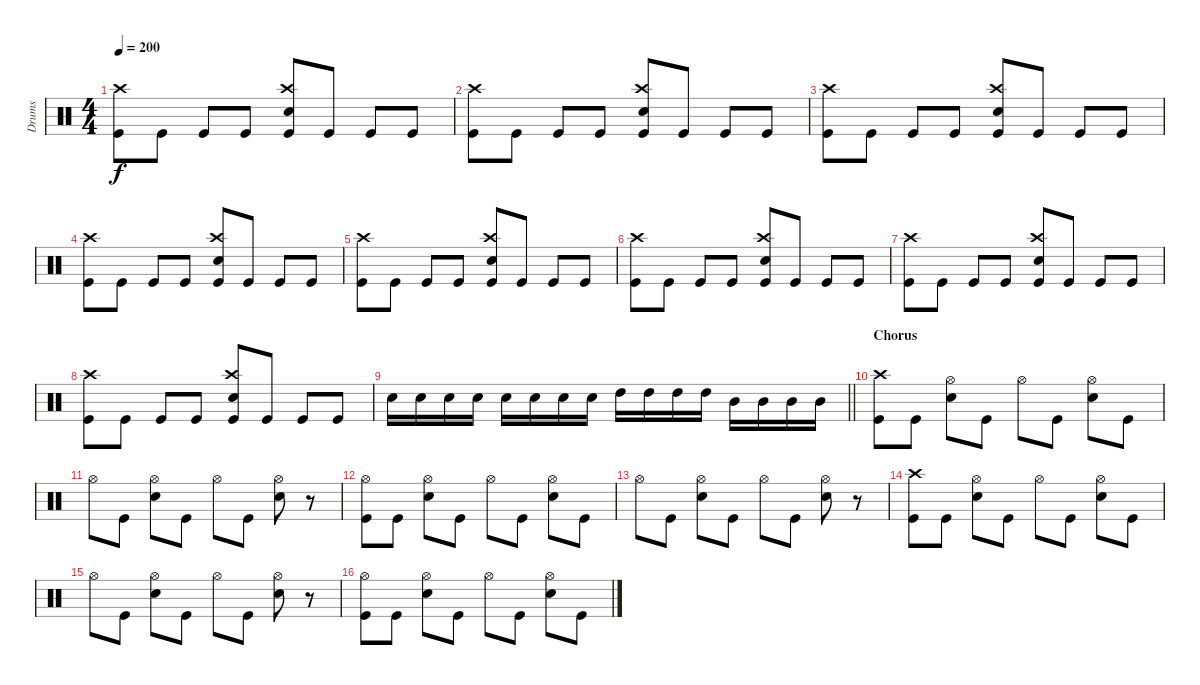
\track ("Drums" "Drums") {instrument percussion}
\staff {score}
\articulation defaults
\ts (4 4)
\tempo 200
\clef neutral
\ks c
("Kick (hit)" "Crash high (hit)").8{dy f} "Kick (hit)".8 "Kick (hit)".8 "Kick (hit)".8 ("Kick (hit)" "Snare (hit) 2" "Crash high (hit)").8 "Kick (hit)".8 "Kick (hit)".8 "Kick (hit)".8 |
("Kick (hit)" "Crash high (hit)").8 "Kick (hit)".8 "Kick (hit)".8 "Kick (hit)".8 ("Kick (hit)" "Snare (hit) 2" "Crash high (hit)").8 "Kick (hit)".8 "Kick (hit)".8 "Kick (hit)".8 |
("Kick (hit)" "Crash high (hit)").8 "Kick (hit)".8 "Kick (hit)".8 "Kick (hit)".8 ("Kick (hit)" "Snare (hit) 2" "Crash high (hit)").8 "Kick (hit)".8 "Kick (hit)".8 "Kick (hit)".8 |
("Kick (hit)" "Crash high (hit)").8 "Kick (hit)".8 "Kick (hit)".8 "Kick (hit)".8 ("Kick (hit)" "Snare (hit) 2" "Crash high (hit)").8 "Kick (hit)".8 "Kick (hit)".8 "Kick (hit)".8 |
("Kick (hit)" "Crash high (hit)").8 "Kick (hit)".8 "Kick (hit)".8 "Kick (hit)".8 ("Kick (hit)" "Snare (hit) 2" "Crash high (hit)").8 "Kick (hit)".8 "Kick (hit)".8 "Kick (hit)".8 |
("Kick (hit)" "Crash high (hit)").8 "Kick (hit)".8 "Kick (hit)".8 "Kick (hit)".8 ("Kick (hit)" "Snare (hit) 2" "Crash high (hit)").8 "Kick (hit)".8 "Kick (hit)".8 "Kick (hit)".8 |
("Kick (hit)" "Crash high (hit)").8 "Kick (hit)".8 "Kick (hit)".8 "Kick (hit)".8 ("Kick (hit)" "Snare (hit) 2" "Crash high (hit)").8 "Kick (hit)".8 "Kick (hit)".8 "Kick (hit)".8 |
("Kick (hit)" "Crash high (hit)").8 "Kick (hit)".8 "Kick (hit)".8 "Kick (hit)".8 ("Kick (hit)" "Snare (hit) 2" "Crash high (hit)").8 "Kick (hit)".8 "Kick (hit)".8 "Kick (hit)".8 |
\barLineRight lightlight "Snare (hit) 2".16 "Snare (hit) 2".16 "Snare (hit) 2".16 "Snare (hit) 2".16 "Snare (hit) 2".16 "Snare (hit) 2".16 "Snare (hit) 2".16 "Snare (hit) 2".16 "High Tom (hit)".16 "High Tom (hit)".16 "High Tom (hit)".16 "High Tom (hit)".16 "Mid Tom (hit)".16 "Mid Tom (hit)".16 "Mid Tom (hit)".16 "Mid Tom (hit)".16
|
\section ("" "Chorus")
("Crash high (hit)" "Kick (hit)").8 "Kick (hit)".8 ("Hi-Hat (open)" "Snare (hit) 2").8 "Kick (hit)".8 "Hi-Hat (open)".8 "Kick (hit)".8 ("Snare (hit) 2" "Hi-Hat (open)").8 "Kick (hit)".8 |
"Hi-Hat (open)".8 "Kick (hit)".8 ("Hi-Hat (open)" "Snare (hit) 2").8 "Kick (hit)".8 "Hi-Hat (open)".8 "Kick (hit)".8 ("Snare (hit) 2" "Hi-Hat (open)").8 r.8 |
("Hi-Hat (open)" "Kick (hit)").8 "Kick (hit)".8 ("Hi-Hat (open)" "Snare (hit) 2").8 "Kick (hit)".8 "Hi-Hat (open)".8 "Kick (hit)".8 ("Snare (hit) 2" "Hi-Hat (open)").8 "Kick (hit)".8 |
"Hi-Hat (open)".8 "Kick (hit)".8 ("Hi-Hat (open)" "Snare (hit) 2").8 "Kick (hit)".8 "Hi-Hat (open)".8 "Kick (hit)".8 ("Snare (hit) 2" "Hi-Hat (open)").8 r.8 |
("Crash high (hit)" "Kick (hit)").8 "Kick (hit)".8 ("Hi-Hat (open)" "Snare (hit) 2").8 "Kick (hit)".8 "Hi-Hat (open)".8 "Kick (hit)".8 ("Snare (hit) 2" "Hi-Hat (open)").8 "Kick (hit)".8 |
"Hi-Hat (open)".8 "Kick (hit)".8 ("Hi-Hat (open)" "Snare (hit) 2").8 "Kick (hit)".8 "Hi-Hat (open)".8 "Kick (hit)".8 ("Snare (hit) 2" "Hi-Hat (open)").8 r.8 |
("Hi-Hat (open)" "Kick (hit)").8 "Kick (hit)".8 ("Hi-Hat (open)" "Snare (hit) 2").8 "Kick (hit)".8 "Hi-Hat (open)".8 "Kick (hit)".8 ("Snare (hit) 2" "Hi-Hat (open)").8 "Kick (hit)".8
